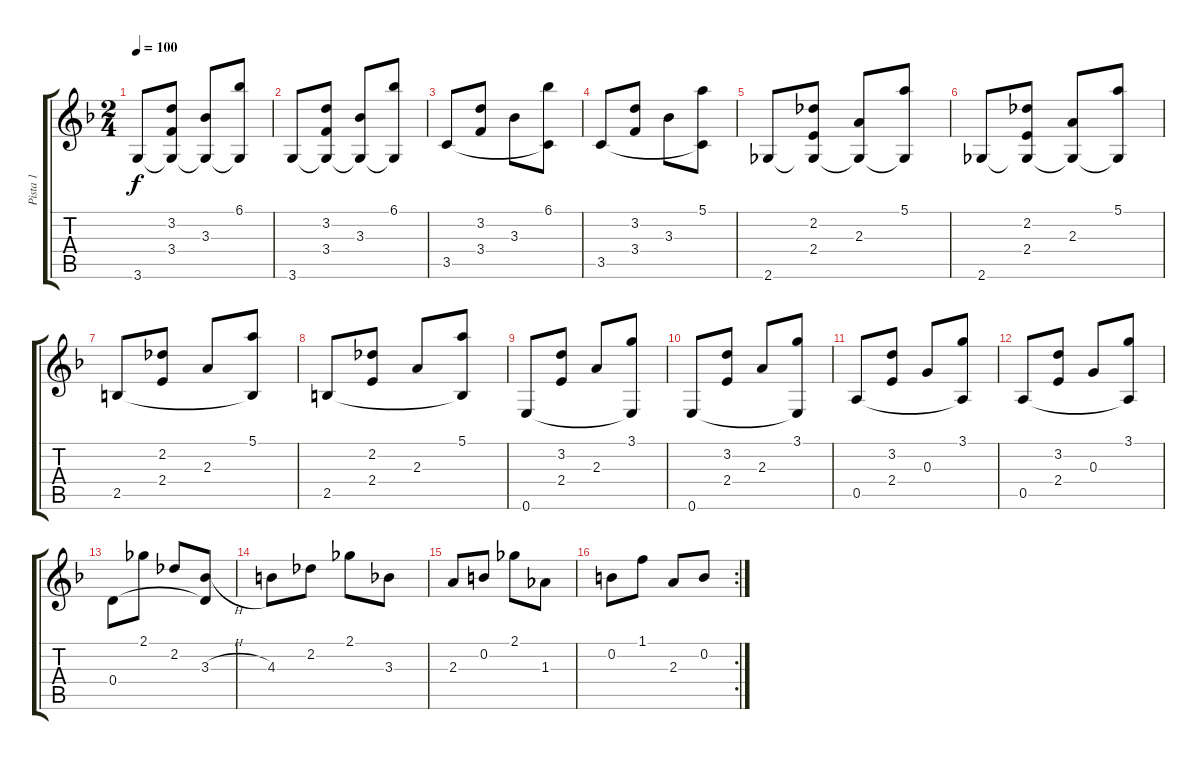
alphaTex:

\track ("Pista 1" "Pista 1") {instrument acousticguitarnylon}
\staff {score tabs}
\tuning (E4 B3 G3 D3 A2 E2) {hide}
\ts (2 4)
\tempo 100
\clef g2
\ks f
3.6.8{dy f} (3.2 3.4 3.6{t}).8 (3.3 3.6{t}).8 (6.1 3.6{t}).8 |
3.6.8 (3.2 3.4 3.6{t}).8 (3.3 3.6{t}).8 (6.1 3.6{t}).8 |
3.5.8 (3.2 3.4).8 3.3.8 (6.1 3.5{t}).8 |
3.5.8 (3.2 3.4).8 3.3.8 (5.1 3.5{t}).8 |
2.6.8 (2.2 2.4 2.6{t}).8 (2.3 2.6{t}).8 (5.1 2.6{t}).8 |
2.6.8 (2.2 2.4 2.6{t}).8 (2.3 2.6{t}).8 (5.1 2.6{t}).8 |
2.5.8 (2.2 2.4).8 2.3.8 (5.1 2.5{t}).8 |
2.5.8 (2.2 2.4).8 2.3.8 (5.1 2.5{t}).8 |
0.6.8 (3.2 2.4).8 2.3.8 (3.1 0.6{t}).8 |
0.6.8 (3.2 2.4).8 2.3.8 (3.1 0.6{t}).8 |
0.5.8 (3.2 2.4).8 0.3.8 (3.1 0.5{t}).8 |
0.5.8 (3.2 2.4).8 0.3.8 (3.1 0.5{t}).8 |
0.4.8 2.1.8 2.2.8 (3.3{h} 0.4{t}).8 |
4.3.8 2.2.8 2.1.8 3.3.8 |
2.3.8 0.2.8 2.1.8 1.3.8 |
\rc 2
0.2.8 1.1.8 2.3.8 0.2.8
